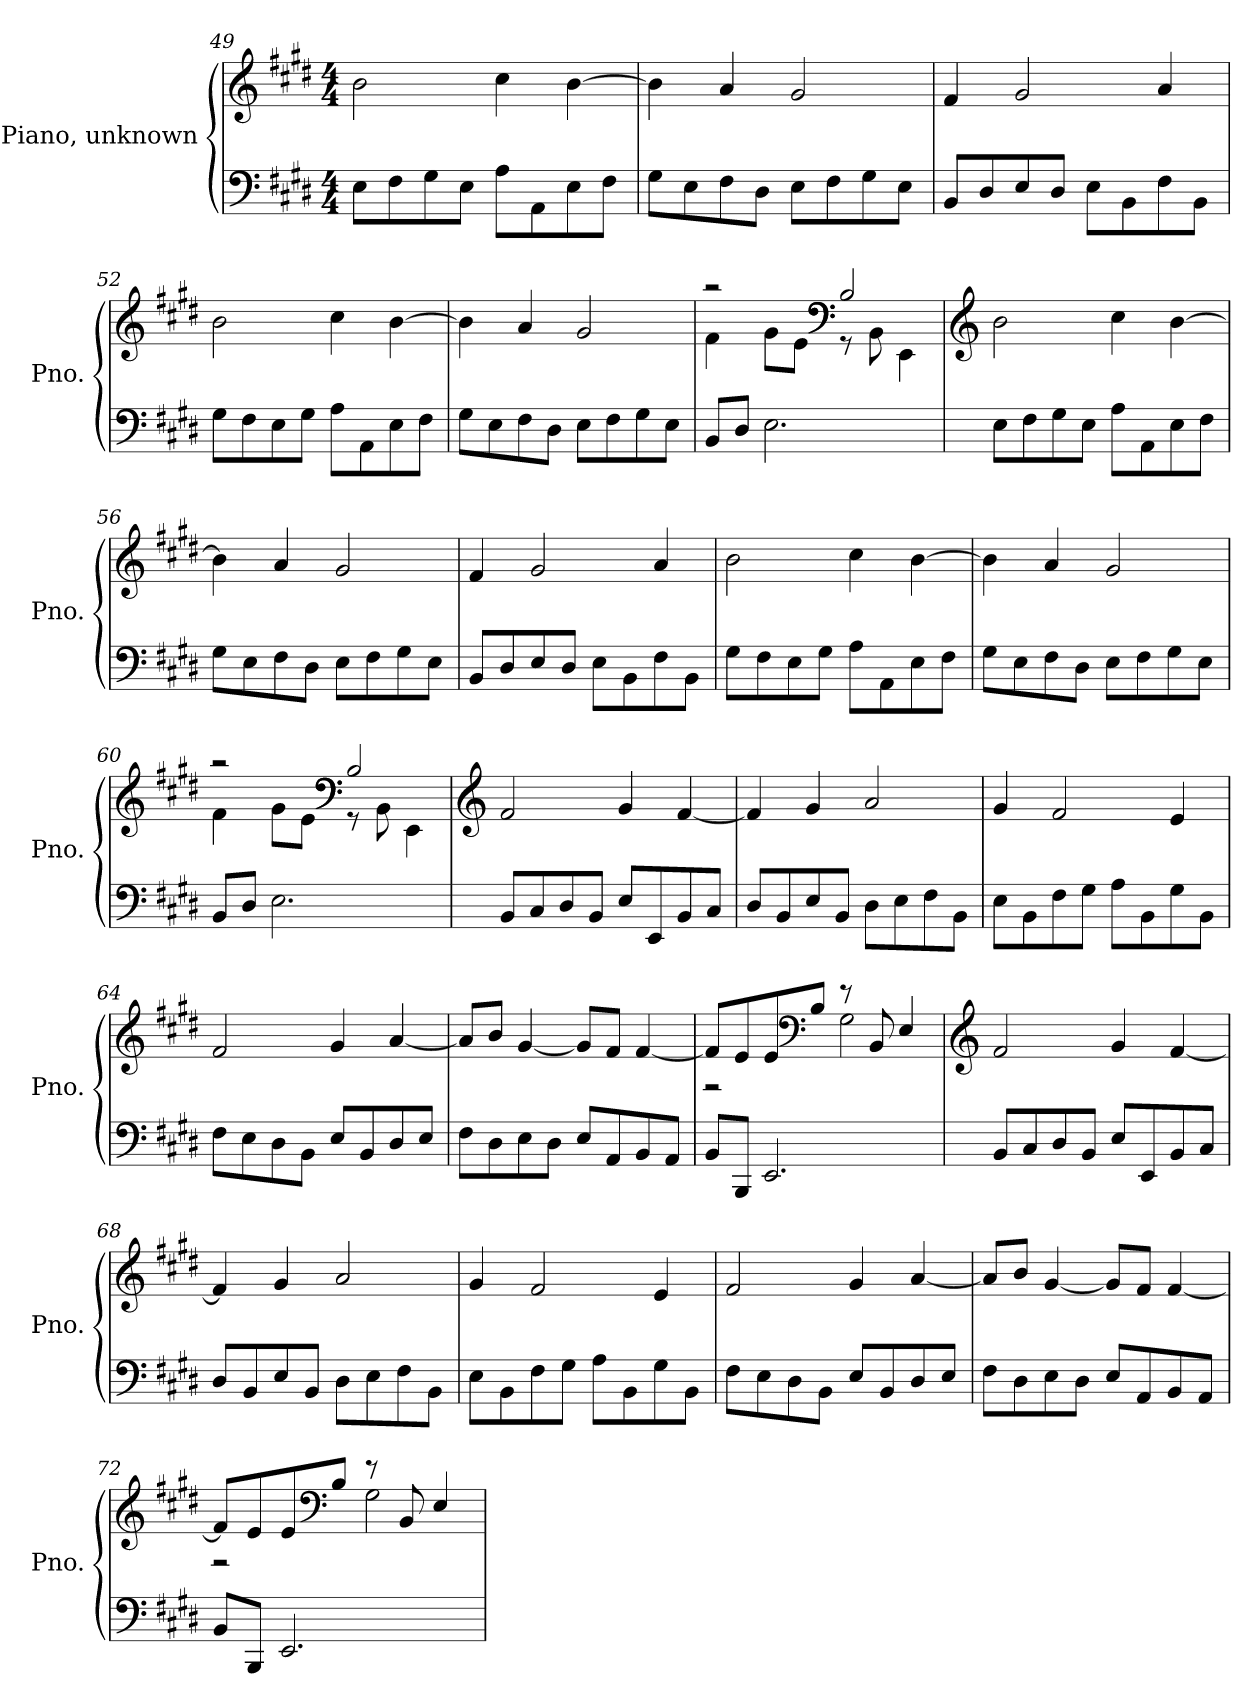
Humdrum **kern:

**kern	**kern
*part1	*part1
*staff2	*staff1
*I"Piano, unknown	*
*I'Pno.	*
*clefF4	*clefG2
*k[f#c#g#d#]	*k[f#c#g#d#]
*M4/4	*M4/4
=49	=49
8E\L	2b\
8F#\	.
8G#\	.
8E\J	.
8A\L	4cc#\
8AA\	.
8E\	[4b\
8F#\J	.
!!LO:LB:g=z
=50	=50
8G#\L	4b\]
8E\	.
8F#\	4a/
8D#\J	.
8E\L	2g#/
8F#\	.
8G#\	.
8E\J	.
=51	=51
8BB/L	4f#/
8D#/	.
8E/	2g#/
8D#/J	.
8E\L	.
8BB\	.
8F#\	4a/
8BB\J	.
=52	=52
8G#\L	2b\
8F#\	.
8E\	.
8G#\J	.
8A\L	4cc#\
8AA\	.
8E\	[4b\
8F#\J	.
=53	=53
8G#\L	4b\]
8E\	.
8F#\	4a/
8D#\J	.
8E\L	2g#/
8F#\	.
8G#\	.
8E\J	.
=54	=54
*	*^
8BB/L	2r	4f#\
8D#/J	.	.
2.E\	.	8g#\L
.	.	8e\J
*	*clefF4	*
.	2B/	8r
.	.	8BB\
.	.	4EE\
*	*v	*v
!!LO:LB:g=z
=55	=55
*	*clefG2
8E\L	2b\
8F#\	.
8G#\	.
8E\J	.
8A\L	4cc#\
8AA\	.
8E\	[4b\
8F#\J	.
=56	=56
8G#\L	4b\]
8E\	.
8F#\	4a/
8D#\J	.
8E\L	2g#/
8F#\	.
8G#\	.
8E\J	.
=57	=57
8BB/L	4f#/
8D#/	.
8E/	2g#/
8D#/J	.
8E\L	.
8BB\	.
8F#\	4a/
8BB\J	.
=58	=58
8G#\L	2b\
8F#\	.
8E\	.
8G#\J	.
8A\L	4cc#\
8AA\	.
8E\	[4b\
8F#\J	.
=59	=59
8G#\L	4b\]
8E\	.
8F#\	4a/
8D#\J	.
8E\L	2g#/
8F#\	.
8G#\	.
8E\J	.
!!LO:LB:g=z
=60	=60
*	*^
8BB/L	2r	4f#\
8D#/J	.	.
2.E\	.	8g#\L
.	.	8e\J
*	*clefF4	*
.	2B/	8r
.	.	8BB\
.	.	4EE\
*	*v	*v
=61	=61
*	*clefG2
8BB/L	2f#/
8C#/	.
8D#/	.
8BB/J	.
8E/L	4g#/
8EE/	.
8BB/	[4f#/
8C#/J	.
=62	=62
8D#/L	4f#/]
8BB/	.
8E/	4g#/
8BB/J	.
8D#\L	2a/
8E\	.
8F#\	.
8BB\J	.
=63	=63
8E\L	4g#/
8BB\	.
8F#\	2f#/
8G#\J	.
8A\L	.
8BB\	.
8G#\	4e/
8BB\J	.
!!LO:LB:g=z
=64	=64
8F#\L	2f#/
8E\	.
8D#\	.
8BB\J	.
8E/L	4g#/
8BB/	.
8D#/	[4a/
8E/J	.
=65	=65
8F#\L	8a/L]
8D#\	8b/J
8E\	[4g#/
8D#\J	.
8E/L	8g#/L]
8AA/	8f#/J
8BB/	[4f#/
8AA/J	.
=66	=66
*	*^
8BB/L	8f#/L]	2r
8BBB/J	8e/	.
2.EE/	8e/	.
*	*clefF4	*
.	8B/J	.
.	8r	2G#\
.	8BB/	.
.	4E/	.
*	*v	*v
=67	=67
*	*clefG2
8BB/L	2f#/
8C#/	.
8D#/	.
8BB/J	.
8E/L	4g#/
8EE/	.
8BB/	[4f#/
8C#/J	.
!!LO:PB:g=z
=68	=68
8D#/L	4f#/]
8BB/	.
8E/	4g#/
8BB/J	.
8D#\L	2a/
8E\	.
8F#\	.
8BB\J	.
=69	=69
8E\L	4g#/
8BB\	.
8F#\	2f#/
8G#\J	.
8A\L	.
8BB\	.
8G#\	4e/
8BB\J	.
=70	=70
8F#\L	2f#/
8E\	.
8D#\	.
8BB\J	.
8E/L	4g#/
8BB/	.
8D#/	[4a/
8E/J	.
=71	=71
8F#\L	8a/L]
8D#\	8b/J
8E\	[4g#/
8D#\J	.
8E/L	8g#/L]
8AA/	8f#/J
8BB/	[4f#/
8AA/J	.
!!LO:LB:g=z
=72	=72
*	*^
8BB/L	8f#/L]	2r
8BBB/J	8e/	.
2.EE/	8e/	.
*	*clefF4	*
.	8B/J	.
.	8r	2G#\
.	8BB/	.
.	4E/	.
*	*v	*v
=	=
*-	*-
